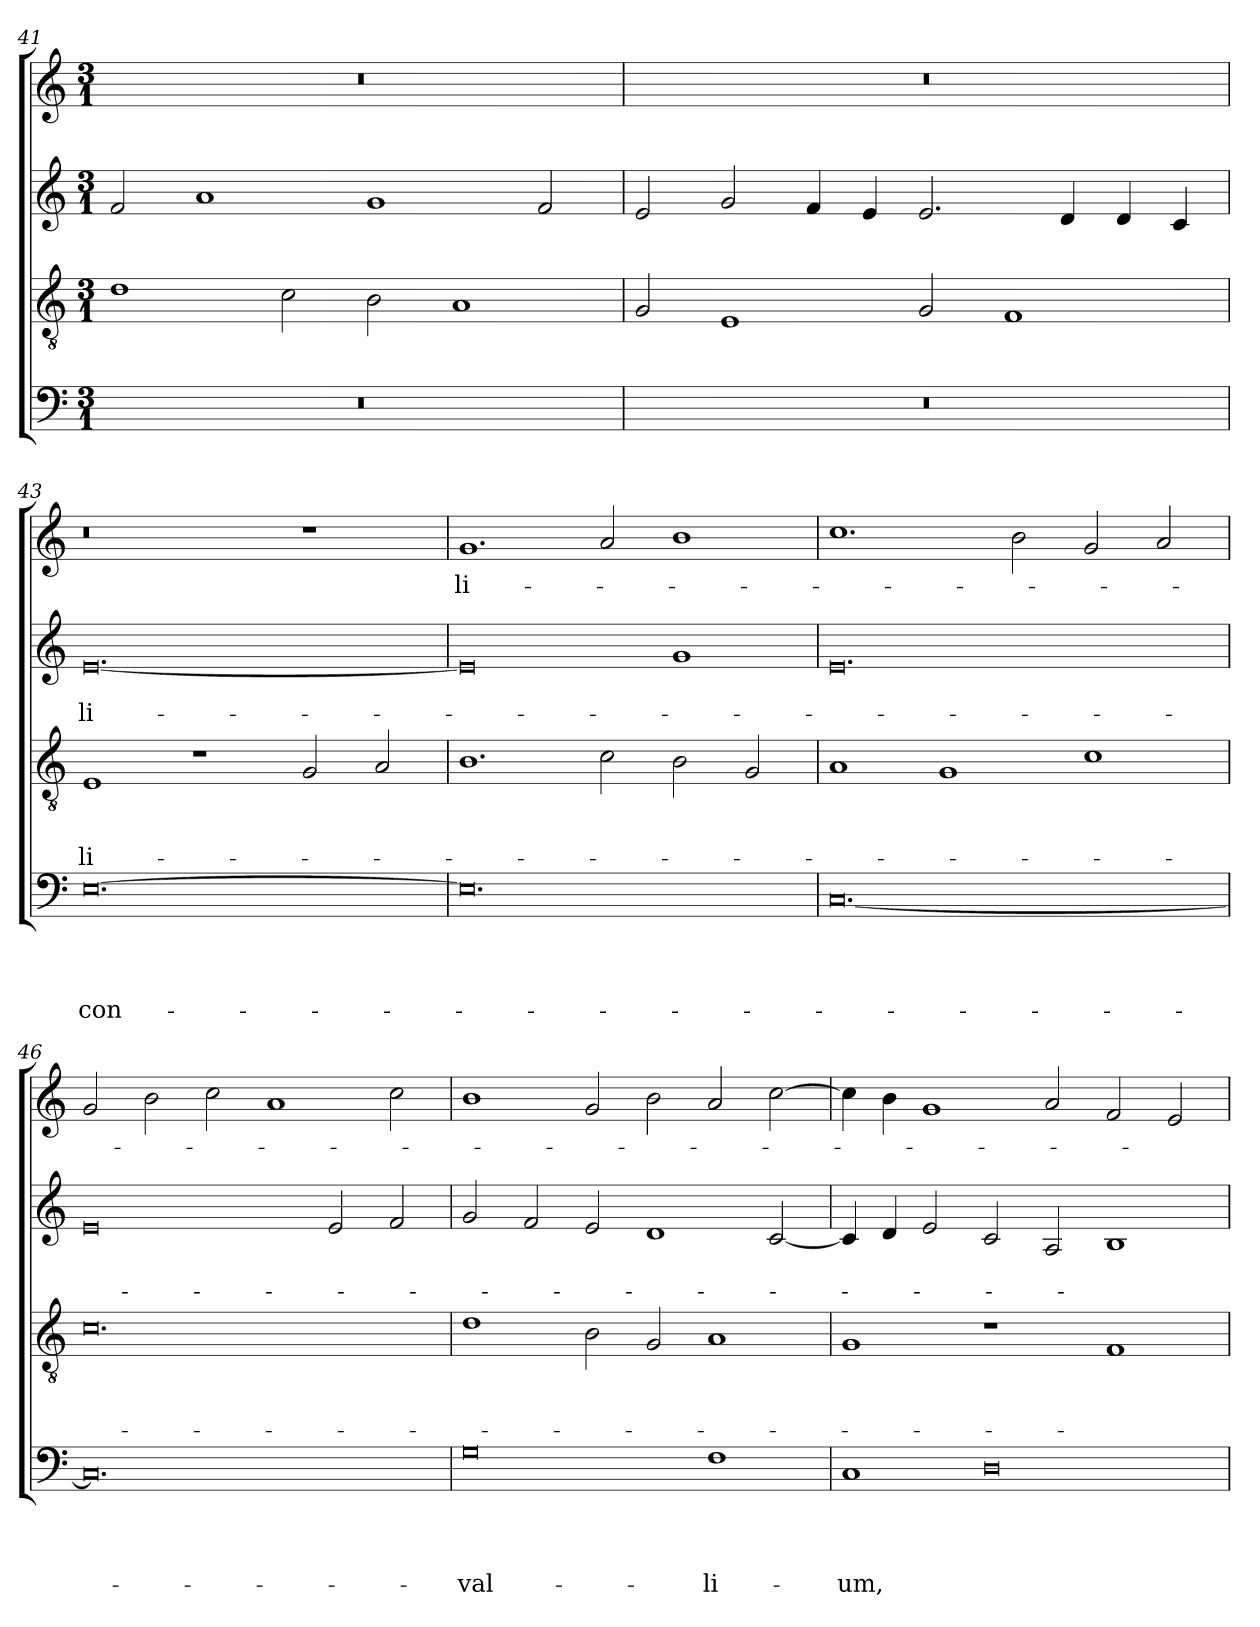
**kern	**text	**text	**text	**text	**kern	**text	**text	**text	**kern	**text	**text	**kern	**text
*part4	*part4	*part4	*part4	*part4	*part3	*part3	*part3	*part3	*part2	*part2	*part2	*part1	*part1
*staff4	*staff4	*staff4	*staff4	*staff4	*staff3	*staff3	*staff3	*staff3	*staff2	*staff2	*staff2	*staff1	*staff1
!!LO:LB:g=z
*clefF4	*	*	*	*	*clefGv2	*	*	*	*clefG2	*	*	*clefG2	*
*k[]	*	*	*	*	*k[]	*	*	*	*k[]	*	*	*k[]	*
*C:	*	*	*	*	*C:	*	*	*	*C:	*	*	*C:	*
*M3/1	*	*	*	*	*M3/1	*	*	*	*M3/1	*	*	*M3/1	*
=41	=41	=41	=41	=41	=41	=41	=41	=41	=41	=41	=41	=41	=41
0.r	.	.	.	.	1d	.	.	.	2f/	.	.	0.r	.
.	.	.	.	.	.	.	.	.	1a	.	.	.	.
.	.	.	.	.	2c\	.	.	.	.	.	.	.	.
.	.	.	.	.	2B\	.	.	.	1g	.	.	.	.
.	.	.	.	.	1A	.	.	.	.	.	.	.	.
.	.	.	.	.	.	.	.	.	2f/	.	.	.	.
=42	=42	=42	=42	=42	=42	=42	=42	=42	=42	=42	=42	=42	=42
0.r	.	.	.	.	2G/	.	.	.	2e/	.	.	0.r	.
.	.	.	.	.	1E	.	.	.	2g/	.	.	.	.
.	.	.	.	.	.	.	.	.	4f/	.	.	.	.
.	.	.	.	.	.	.	.	.	4e/	.	.	.	.
.	.	.	.	.	2G/	.	.	.	2.e/	.	.	.	.
.	.	.	.	.	1F	.	.	.	.	.	.	.	.
.	.	.	.	.	.	.	.	.	4d/	.	.	.	.
.	.	.	.	.	.	.	.	.	4d/	.	.	.	.
.	.	.	.	.	.	.	.	.	4c/	.	.	.	.
=43	=43	=43	=43	=43	=43	=43	=43	=43	=43	=43	=43	=43	=43
!	!	!	!	!LO:LY:b	!	!	!	!LO:LY:b	!	!	!LO:LY:b	!	!LO:LY:b
[0.E	.	.	.	con-	1E	.	.	-li-	[0.e	.	-li-	0r	conval-
.	.	.	.	.	1r	.	.	.	.	.	.	.	.
.	.	.	.	.	2G/	.	.	.	.	.	.	1r	.
.	.	.	.	.	2A/	.	.	.	.	.	.	.	.
=44	=44	=44	=44	=44	=44	=44	=44	=44	=44	=44	=44	=44	=44
!	!	!	!	!	!	!	!	!	!	!	!	!	!LO:LY:b
0.E]	.	.	.	.	1.B	.	.	.	0e]	.	.	1.g	-li-
.	.	.	.	.	2c\	.	.	.	.	.	.	2a/	.
.	.	.	.	.	2B\	.	.	.	1g	.	.	1b	.
.	.	.	.	.	2G/	.	.	.	.	.	.	.	.
=45	=45	=45	=45	=45	=45	=45	=45	=45	=45	=45	=45	=45	=45
[0.C	.	.	.	.	1A	.	.	.	0.e	.	.	1.cc	.
.	.	.	.	.	1G	.	.	.	.	.	.	.	.
.	.	.	.	.	.	.	.	.	.	.	.	2b\	.
.	.	.	.	.	1c	.	.	.	.	.	.	2g/	.
.	.	.	.	.	.	.	.	.	.	.	.	2a/	.
=46	=46	=46	=46	=46	=46	=46	=46	=46	=46	=46	=46	=46	=46
0.C]	.	.	.	.	0.c	.	.	.	0e	.	.	2g/	.
.	.	.	.	.	.	.	.	.	.	.	.	2b\	.
.	.	.	.	.	.	.	.	.	.	.	.	2cc\	.
.	.	.	.	.	.	.	.	.	.	.	.	1a	.
.	.	.	.	.	.	.	.	.	2e/	.	.	.	.
.	.	.	.	.	.	.	.	.	2f/	.	.	2cc\	.
!!LO:PB:g=z
=47	=47	=47	=47	=47	=47	=47	=47	=47	=47	=47	=47	=47	=47
!	!	!	!	!LO:LY:b	!	!	!	!	!	!	!	!	!
0G	.	.	.	-val-	1d	.	.	.	2g/	.	.	1b	.
.	.	.	.	.	.	.	.	.	2f/	.	.	.	.
.	.	.	.	.	2B\	.	.	.	2e/	.	.	2g/	.
.	.	.	.	.	2G/	.	.	.	1d	.	.	2b\	.
!	!	!	!	!LO:LY:b	!	!	!	!	!	!	!	!	!
1F	.	.	.	-li-	1A	.	.	.	.	.	.	2a/	.
.	.	.	.	.	.	.	.	.	[2c/	.	.	[2cc\	.
=48	=48	=48	=48	=48	=48	=48	=48	=48	=48	=48	=48	=48	=48
!	!	!	!	!LO:LY:b	!	!	!	!	!	!	!	!	!
1C	.	.	.	-um,	1G	.	.	.	4c/]	.	.	4cc\]	.
.	.	.	.	.	.	.	.	.	4d/	.	.	4b\	.
.	.	.	.	.	.	.	.	.	2e/	.	.	1g	.
0D	.	.	.	.	1r	.	.	.	2c/	.	.	.	.
.	.	.	.	.	.	.	.	.	2A/	.	.	2a/	.
.	.	.	.	.	1F	.	.	.	1B	.	.	2f/	.
.	.	.	.	.	.	.	.	.	.	.	.	2e/	.
=	=	=	=	=	=	=	=	=	=	=	=	=	=
*-	*-	*-	*-	*-	*-	*-	*-	*-	*-	*-	*-	*-	*-
